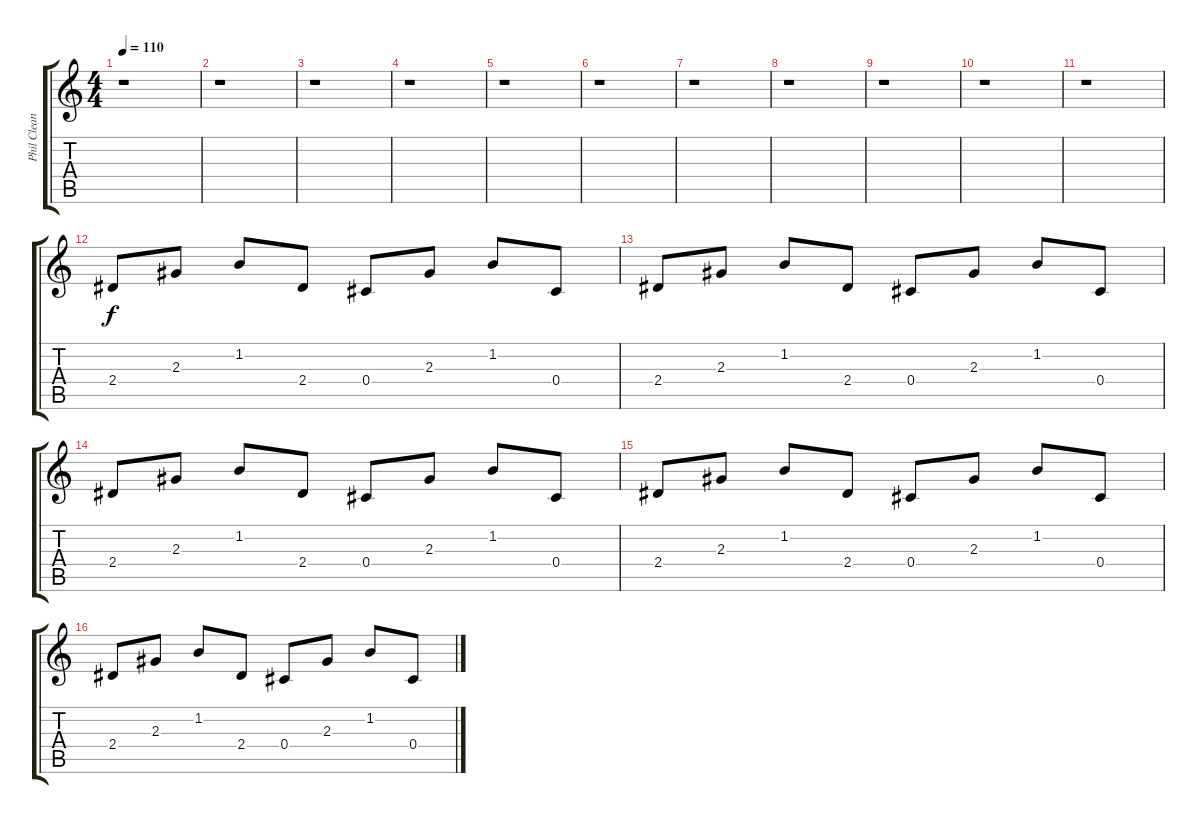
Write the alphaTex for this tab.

\track ("Phil Clean" "Phil Clean") {instrument electricguitarclean}
\staff {score tabs}
\tuning (Eb4 Bb3 Gb3 Db3 Ab2 Eb2) {hide}
\ts (4 4)
\tempo 110
\clef g2
\ks c
r.1{dy f} |
r.1 |
r.1 |
r.1 |
r.1 |
r.1 |
r.1 |
r.1 |
r.1 |
r.1 |
r.1 |
2.4.8 2.3.8 1.2.8 2.4.8 0.4.8 2.3.8 1.2.8 0.4.8 |
2.4.8 2.3.8 1.2.8 2.4.8 0.4.8 2.3.8 1.2.8 0.4.8 |
2.4.8 2.3.8 1.2.8 2.4.8 0.4.8 2.3.8 1.2.8 0.4.8 |
2.4.8 2.3.8 1.2.8 2.4.8 0.4.8 2.3.8 1.2.8 0.4.8 |
2.4.8 2.3.8 1.2.8 2.4.8 0.4.8 2.3.8 1.2.8 0.4.8
